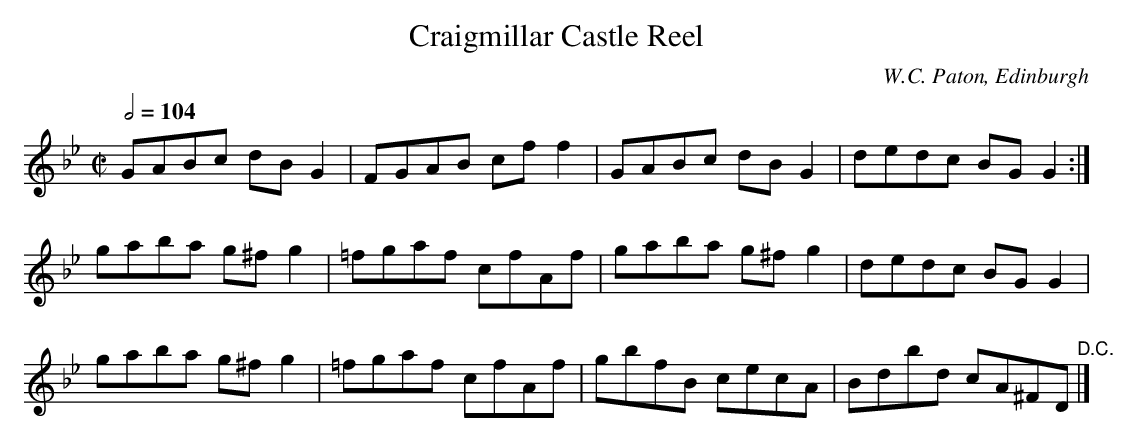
X:1
T:Craigmillar Castle Reel
C:W.C. Paton, Edinburgh
M:C|
L:1/8
Q:1/2=104
K:G Minor
GABc dBG2 | FGAB cff2|GABc dBG2 |dedc BGG2        :|
gaba g^fg2|=fgaf cfAf|gaba g^fg2|dedc BGG2         |
gaba g^fg2|=fgaf cfAf|gbfB cecA |Bdbd cA^FD"^D.C."|]
